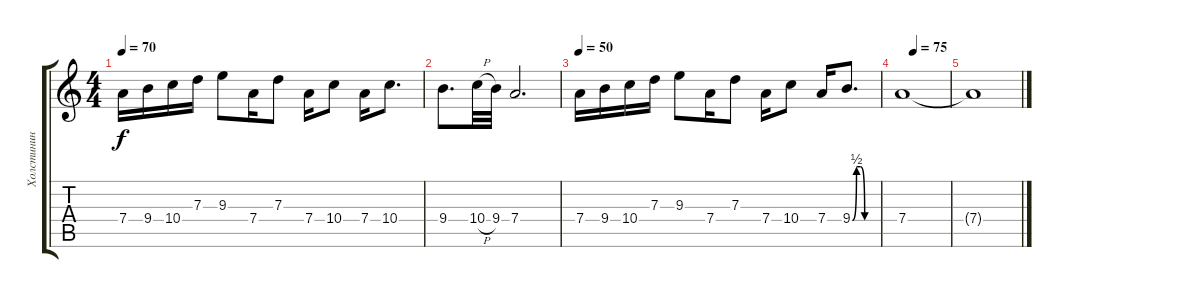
\track ("Холстинин" "Холстинин") {instrument electricguitarclean}
\staff {score tabs}
\tuning (E4 B3 G3 D3 A2 E2) {hide}
\ts (4 4)
\tempo 70
\clef g2
\ks c
7.4.16{dy f} 9.4.16 10.4.16 7.3.16 9.3.8 7.4.16 7.3.8 7.4.16 10.4.8 7.4.16 10.4.8{d} |
9.4.8{d} 10.4{h}.32 9.4.32 7.4.2{d} |
\tempo 50
7.4.16 9.4.16 10.4.16 7.3.16 9.3.8 7.4.16 7.3.8 7.4.16 10.4.8 7.4.16 9.4{be (custom 0 0 10 2 20 2 30 0 60 0)}.8{d} |
\tempo (75 0.25)
7.4.1 |
7.4{t}.1
